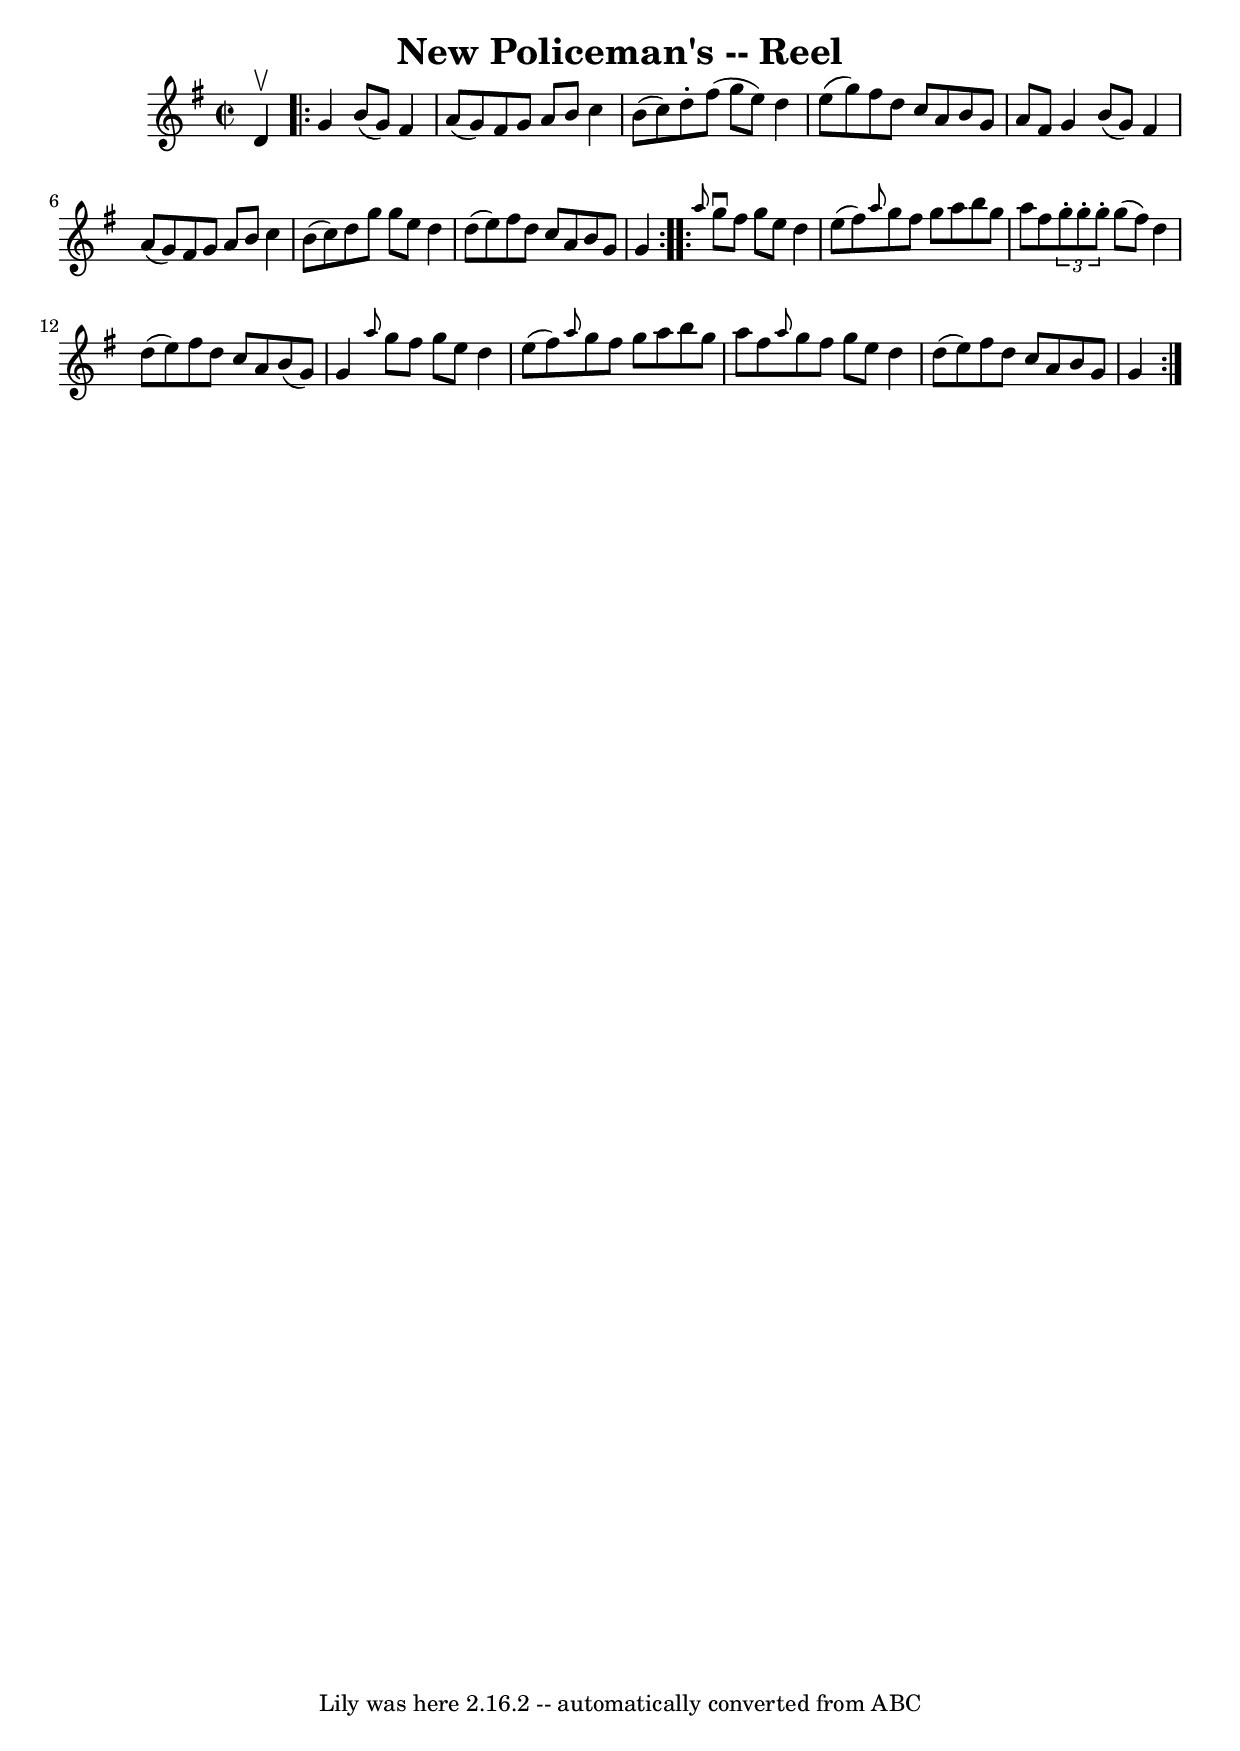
\version "2.16.2"
\include "Mammoth.ily"
\header {
  %% book = "Ryan's Mammoth Collection"
  crossRefNumber = "1"
  footnotes = "\\\\244\\\\Transcribed by Ray Davies ray:davies99.freeserve.co.uk"
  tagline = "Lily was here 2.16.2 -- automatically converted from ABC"
  title = "New Policeman's -- Reel"

}
voicedefault =  {


  \override Staff.TimeSignature #'style = #'C
  \time 2/2 
  \key g \major
  d'4^\upbow 
  \repeat volta 2 {
    g'4 b'8 (g'8 
    ) fis'4 a'8 (g'8)   |
    fis'8 g'8 a'8 b'8 c''4  
    b'8 (c''8)   |
    d''8 -. fis''8 (g''8 e''8) d''4    
    e''8 (g''8)   |
    fis''8 d''8 c''8 a'8 b'8 g'8    
    a'8 fis'8    |
    g'4 b'8 (g'8) fis'4 a'8 (g'8)  
    |
    fis'8 g'8 a'8 b'8 c''4 b'8 (c''8)   |
    
    d''8 g''8 g''8 e''8 d''4 d''8 (e''8)   |
    fis''8   
    d''8 c''8 a'8 b'8 g'8 g'4    
  }     
  \repeat volta 2 {
    \grace {   
      a''8  
    } g''8^\downbow fis''8 g''8 e''8 d''4 e''8 (fis''8  -)   |
    \grace { a''8  
	   } g''8 fis''8 g''8 a''8 b''8    
    g''8 a''8 fis''8    |
    \times 2/3 { g''8 -. g''8 -. g''8 -. 

	       } g''8 (fis''8) d''4 d''8 (e''8)   |
    fis''8 d''8 
    c''8 a'8 b'8 (g'8) g'4    |
    \grace { a''8  
	   }   
    g''8 fis''8 g''8 e''8 d''4 e''8 (fis''8)   |
    
    \grace { a''8  
	   } g''8 fis''8 g''8 a''8 b''8 g''8 a''8    
    fis''8    |
    \grace { a''8  
	   } g''8 fis''8 g''8 e''8 d''4 
    d''8 (e''8)   |
    fis''8 d''8 c''8 a'8 b'8 g'8   
    g'4    
  }   

}

\score{
  <<

    \context Staff="default"
    {
      \voicedefault 
      
    }

  >>
  \layout {
    
  }
  \midi {
  }

}
